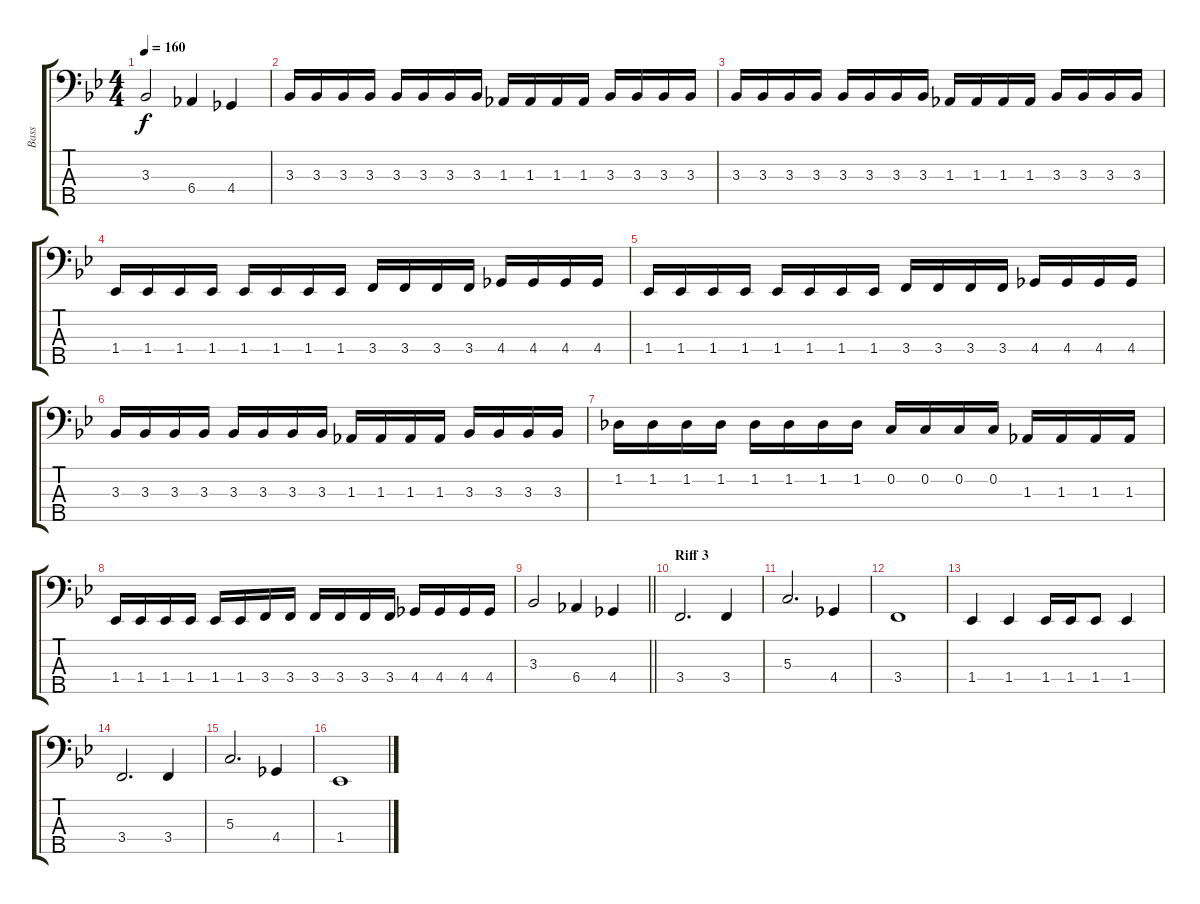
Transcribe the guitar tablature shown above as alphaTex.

\track ("Bass" "Bass") {instrument electricbassfinger}
\staff {score tabs}
\tuning (F2 C2 G1 D1 A0) {hide}
\ts (4 4)
\tempo 160
\clef f4
\ks bb
3.3.2{dy f} 6.4.4 4.4.4 |
3.3.16 3.3.16 3.3.16 3.3.16 3.3.16 3.3.16 3.3.16 3.3.16 1.3.16 1.3.16 1.3.16 1.3.16 3.3.16 3.3.16 3.3.16 3.3.16 |
3.3.16 3.3.16 3.3.16 3.3.16 3.3.16 3.3.16 3.3.16 3.3.16 1.3.16 1.3.16 1.3.16 1.3.16 3.3.16 3.3.16 3.3.16 3.3.16 |
1.4.16 1.4.16 1.4.16 1.4.16 1.4.16 1.4.16 1.4.16 1.4.16 3.4.16 3.4.16 3.4.16 3.4.16 4.4.16 4.4.16 4.4.16 4.4.16 |
1.4.16 1.4.16 1.4.16 1.4.16 1.4.16 1.4.16 1.4.16 1.4.16 3.4.16 3.4.16 3.4.16 3.4.16 4.4.16 4.4.16 4.4.16 4.4.16 |
3.3.16 3.3.16 3.3.16 3.3.16 3.3.16 3.3.16 3.3.16 3.3.16 1.3.16 1.3.16 1.3.16 1.3.16 3.3.16 3.3.16 3.3.16 3.3.16 |
1.2.16 1.2.16 1.2.16 1.2.16 1.2.16 1.2.16 1.2.16 1.2.16 0.2.16 0.2.16 0.2.16 0.2.16 1.3.16 1.3.16 1.3.16 1.3.16 |
1.4.16 1.4.16 1.4.16 1.4.16 1.4.16 1.4.16 3.4.16 3.4.16 3.4.16 3.4.16 3.4.16 3.4.16 4.4.16 4.4.16 4.4.16 4.4.16 |
\barLineRight lightlight
3.3.2 6.4.4 4.4.4 |
\section ("" "Riff 3")
3.4.2{d} 3.4.4 |
5.3.2{d} 4.4.4 |
3.4.1 |
1.4.4 1.4.4 1.4.16 1.4.16 1.4.8 1.4.4 |
3.4.2{d} 3.4.4 |
5.3.2{d} 4.4.4 |
1.4.1
